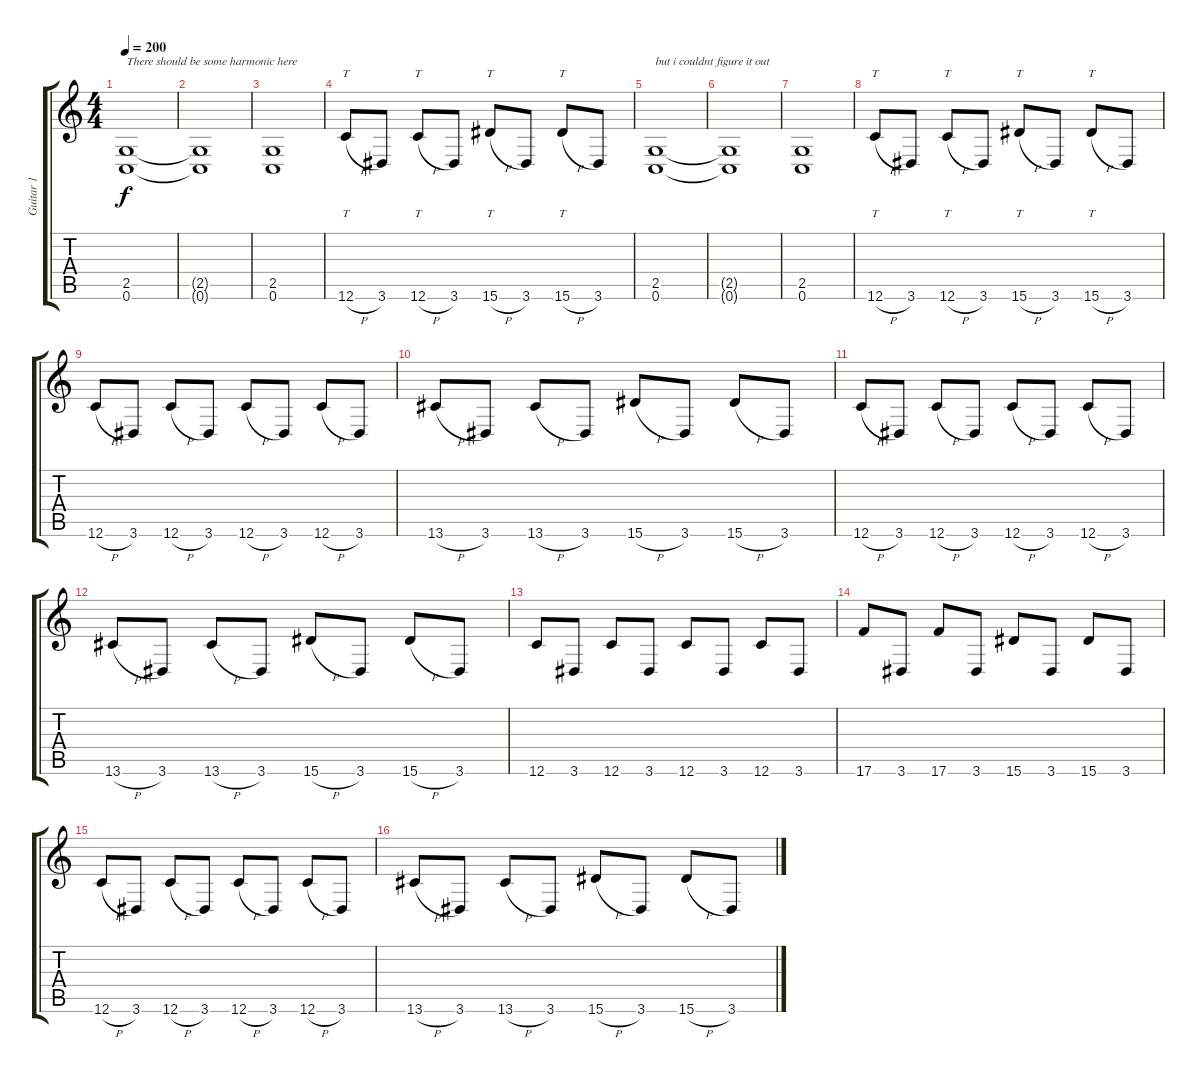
\track ("Guitar 1" "Guitar 1") {instrument distortionguitar}
\staff {score tabs}
\tuning (C4 G3 Eb3 Bb2 F2 C2) {hide}
\ts (4 4)
\tempo 200
\clef g2
\ks c
(2.5 0.6).1{txt "There should be some harmonic here" dy f} |
(2.5{t} 0.6{t}).1 |
(2.5 0.6).1 |
12.6{h}.8{tt} 3.6.8 12.6{h}.8{tt} 3.6.8 15.6{h}.8{tt} 3.6.8 15.6{h}.8{tt} 3.6.8 |
(2.5 0.6).1{txt "but i couldnt figure it out"} |
(2.5{t} 0.6{t}).1 |
(2.5 0.6).1 |
12.6{h}.8{tt} 3.6.8 12.6{h}.8{tt} 3.6.8 15.6{h}.8{tt} 3.6.8 15.6{h}.8{tt} 3.6.8 |
12.6{h}.8 3.6.8 12.6{h}.8 3.6.8 12.6{h}.8 3.6.8 12.6{h}.8 3.6.8 |
13.6{h}.8 3.6.8 13.6{h}.8 3.6.8 15.6{h}.8 3.6.8 15.6{h}.8 3.6.8 |
12.6{h}.8 3.6.8 12.6{h}.8 3.6.8 12.6{h}.8 3.6.8 12.6{h}.8 3.6.8 |
13.6{h}.8 3.6.8 13.6{h}.8 3.6.8 15.6{h}.8 3.6.8 15.6{h}.8 3.6.8 |
12.6.8 3.6.8 12.6.8 3.6.8 12.6.8 3.6.8 12.6.8 3.6.8 |
17.6.8 3.6.8 17.6.8 3.6.8 15.6.8 3.6.8 15.6.8 3.6.8 |
12.6{h}.8 3.6.8 12.6{h}.8 3.6.8 12.6{h}.8 3.6.8 12.6{h}.8 3.6.8 |
13.6{h}.8 3.6.8 13.6{h}.8 3.6.8 15.6{h}.8 3.6.8 15.6{h}.8 3.6.8
